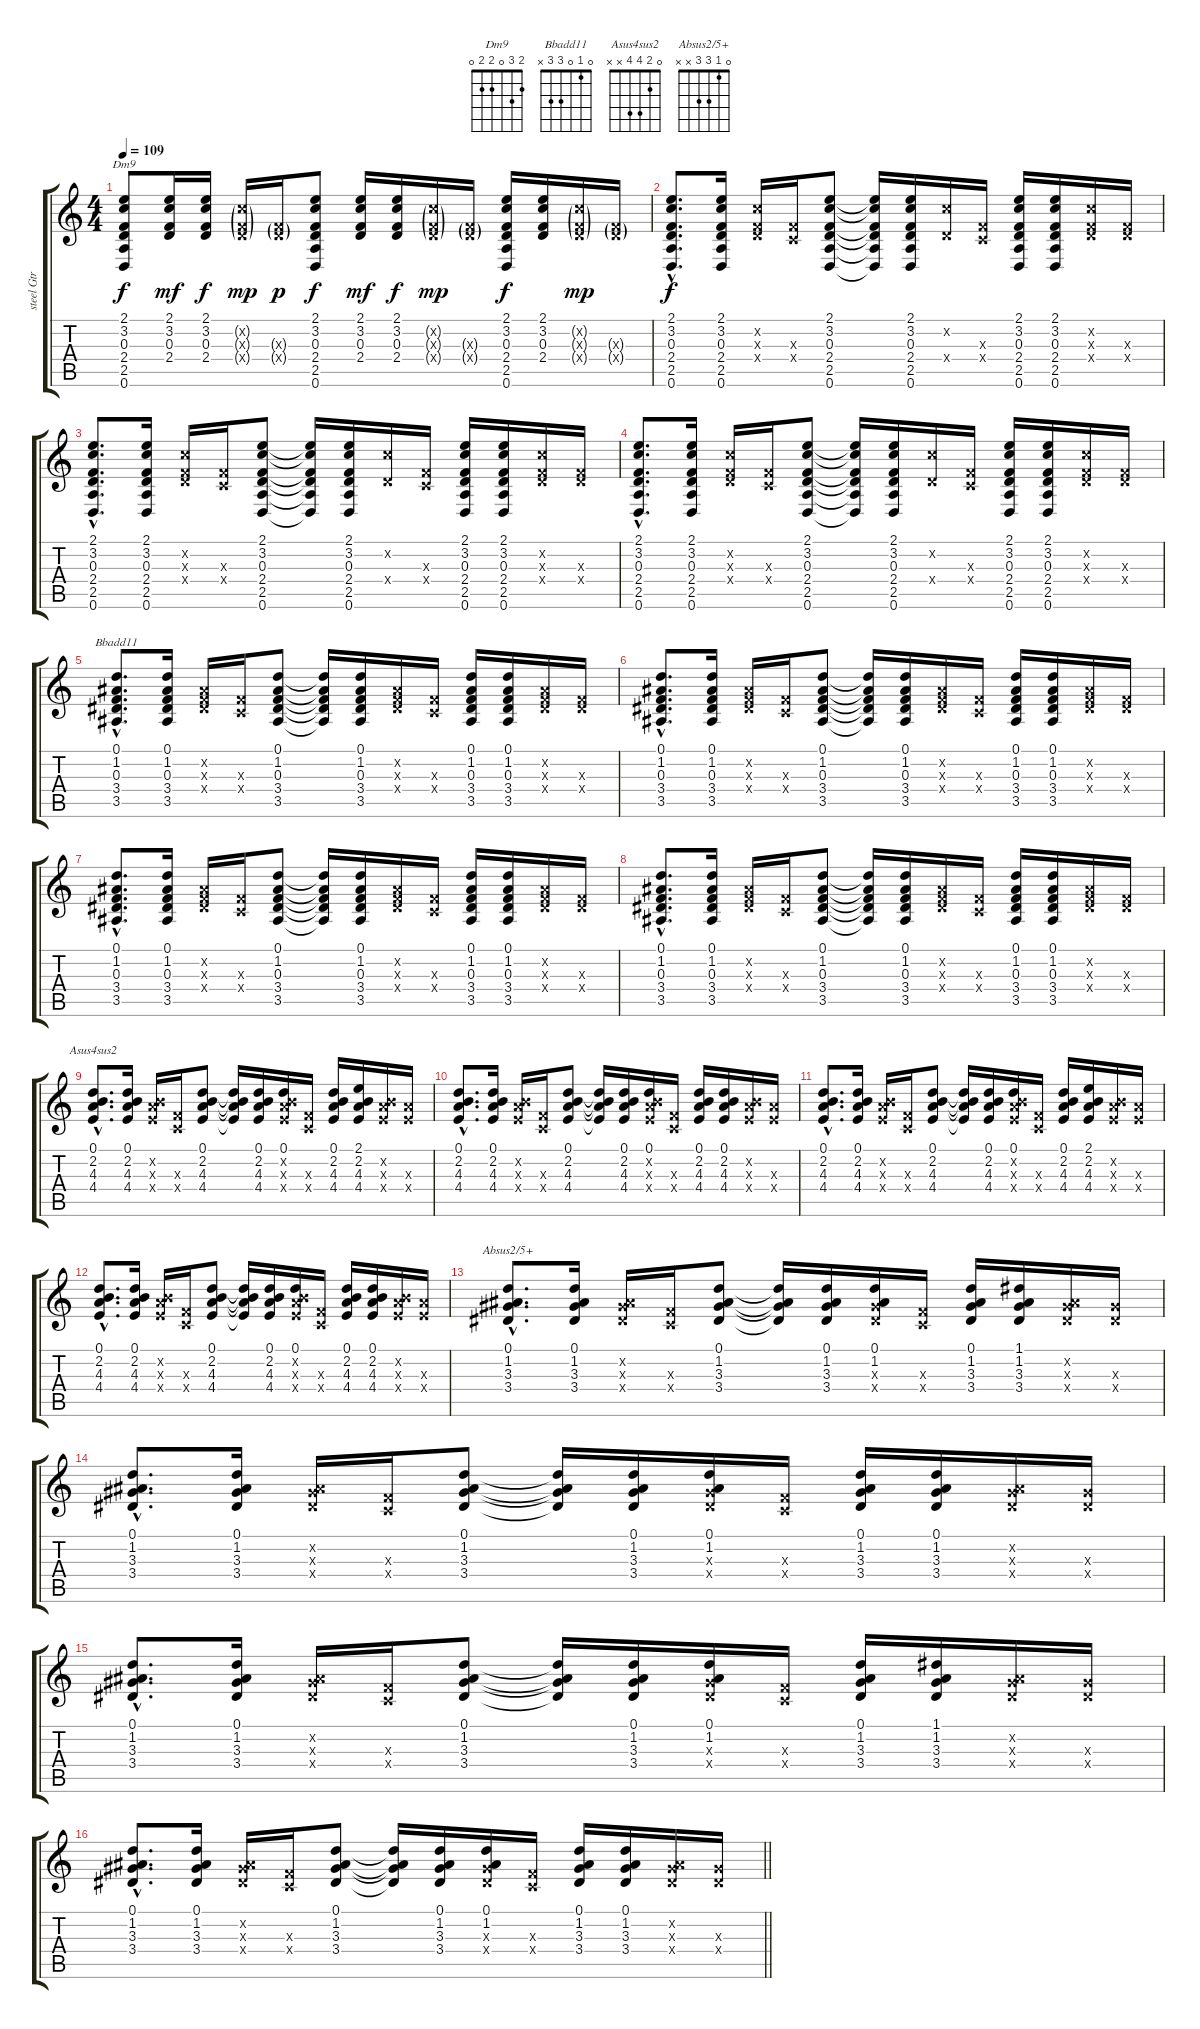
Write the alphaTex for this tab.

\track ("steel Gtr" "steel Gtr") {instrument acousticguitarsteel}
\staff {score tabs}
\tuning (D4 A3 F3 C3 G2 D2) {hide}
\chord ("Dm9" 2 3 0 2 2 0)
\chord ("Bbadd11" 0 1 0 3 3 x)
\chord ("Asus4sus2" 0 2 4 4 x x)
\chord ("Absus2/5+" 0 1 3 3 x x)
\ts (4 4)
\tempo 109
\clef g2
\ks c
(2.1 3.2 0.3 2.4 2.5 0.6).8{ch "Dm9" dy f} (2.1 3.2 0.3 2.4).16{dy mf} (2.1 3.2 0.3 2.4).16{dy f} (3.2{g x} 0.3{g x} 2.4{g x}).16{dy mp} (0.3{g x} 2.4{g x}).16{dy p} (2.1 3.2 0.3 2.4 2.5 0.6).8{dy f} (2.1 3.2 0.3 2.4).16{dy mf} (2.1 3.2 0.3 2.4).16{dy f} (3.2{g x} 0.3{g x} 2.4{g x}).16{dy mp} (0.3{g x} 2.4{g x}).16 (2.1 3.2 0.3 2.4 2.5 0.6).16{dy f} (2.1 3.2 0.3 2.4).16 (3.2{g x} 0.3{g x} 2.4{g x}).16{dy mp} (0.3{g x} 2.4{g x}).16 |
(2.1{hac} 3.2{hac} 0.3{hac} 2.4{hac} 2.5{hac} 0.6{hac}).8{d dy f} (2.1 3.2 0.3 2.4 2.5 0.6).16 (3.2{x} 0.3{x} 2.4{x}).16 (0.3{x} 0.4{x}).16 (2.1 3.2 0.3 2.4 2.5 0.6).8 (2.1{t} 3.2{t} 0.3{t} 2.4{t} 2.5{t} 0.6{t}).16 (2.1 3.2 0.3 2.4 2.5 0.6).16 (3.2{x} 2.4{x}).16 (0.3{x} 0.4{x}).16 (2.1 3.2 0.3 2.4 2.5 0.6).16 (2.1 3.2 0.3 2.4 2.5 0.6).16 (3.2{x} 0.3{x} 2.4{x}).16 (0.3{x} 2.4{x}).16 |
(2.1{hac} 3.2{hac} 0.3{hac} 2.4{hac} 2.5{hac} 0.6{hac}).8{d} (2.1 3.2 0.3 2.4 2.5 0.6).16 (3.2{x} 0.3{x} 2.4{x}).16 (0.3{x} 0.4{x}).16 (2.1 3.2 0.3 2.4 2.5 0.6).8 (2.1{t} 3.2{t} 0.3{t} 2.4{t} 2.5{t} 0.6{t}).16 (2.1 3.2 0.3 2.4 2.5 0.6).16 (3.2{x} 2.4{x}).16 (0.3{x} 0.4{x}).16 (2.1 3.2 0.3 2.4 2.5 0.6).16 (2.1 3.2 0.3 2.4 2.5 0.6).16 (3.2{x} 0.3{x} 2.4{x}).16 (0.3{x} 2.4{x}).16 |
(2.1{hac} 3.2{hac} 0.3{hac} 2.4{hac} 2.5{hac} 0.6{hac}).8{d} (2.1 3.2 0.3 2.4 2.5 0.6).16 (3.2{x} 0.3{x} 2.4{x}).16 (0.3{x} 0.4{x}).16 (2.1 3.2 0.3 2.4 2.5 0.6).8 (2.1{t} 3.2{t} 0.3{t} 2.4{t} 2.5{t} 0.6{t}).16 (2.1 3.2 0.3 2.4 2.5 0.6).16 (3.2{x} 2.4{x}).16 (0.3{x} 0.4{x}).16 (2.1 3.2 0.3 2.4 2.5 0.6).16 (2.1 3.2 0.3 2.4 2.5 0.6).16 (3.2{x} 0.3{x} 2.4{x}).16 (0.3{x} 2.4{x}).16 |
(0.1{hac} 1.2{hac} 0.3{hac} 3.4{hac} 3.5{hac}).8{d ch "Bbadd11"} (0.1 1.2 0.3 3.4 3.5).16 (1.2{x} 0.3{x} 3.4{x}).16 (0.3{x} 0.4{x}).16 (0.1 1.2 0.3 3.4 3.5).8 (0.1{t} 1.2{t} 0.3{t} 3.4{t} 3.5{t}).16 (0.1 1.2 0.3 3.4 3.5).16 (1.2{x} 0.3{x} 3.4{x}).16 (0.3{x} 0.4{x}).16 (0.1 1.2 0.3 3.4 3.5).16 (0.1 1.2 0.3 3.4 3.5).16 (1.2{x} 0.3{x} 3.4{x}).16 (0.3{x} 3.4{x}).16 |
(0.1{hac} 1.2{hac} 0.3{hac} 3.4{hac} 3.5{hac}).8{d} (0.1 1.2 0.3 3.4 3.5).16 (1.2{x} 0.3{x} 3.4{x}).16 (0.3{x} 0.4{x}).16 (0.1 1.2 0.3 3.4 3.5).8 (0.1{t} 1.2{t} 0.3{t} 3.4{t} 3.5{t}).16 (0.1 1.2 0.3 3.4 3.5).16 (1.2{x} 0.3{x} 3.4{x}).16 (0.3{x} 0.4{x}).16 (0.1 1.2 0.3 3.4 3.5).16 (0.1 1.2 0.3 3.4 3.5).16 (1.2{x} 0.3{x} 3.4{x}).16 (0.3{x} 3.4{x}).16 |
(0.1{hac} 1.2{hac} 0.3{hac} 3.4{hac} 3.5{hac}).8{d} (0.1 1.2 0.3 3.4 3.5).16 (1.2{x} 0.3{x} 3.4{x}).16 (0.3{x} 0.4{x}).16 (0.1 1.2 0.3 3.4 3.5).8 (0.1{t} 1.2{t} 0.3{t} 3.4{t} 3.5{t}).16 (0.1 1.2 0.3 3.4 3.5).16 (1.2{x} 0.3{x} 3.4{x}).16 (0.3{x} 0.4{x}).16 (0.1 1.2 0.3 3.4 3.5).16 (0.1 1.2 0.3 3.4 3.5).16 (1.2{x} 0.3{x} 3.4{x}).16 (0.3{x} 3.4{x}).16 |
(0.1{hac} 1.2{hac} 0.3{hac} 3.4{hac} 3.5{hac}).8{d} (0.1 1.2 0.3 3.4 3.5).16 (1.2{x} 0.3{x} 3.4{x}).16 (0.3{x} 0.4{x}).16 (0.1 1.2 0.3 3.4 3.5).8 (0.1{t} 1.2{t} 0.3{t} 3.4{t} 3.5{t}).16 (0.1 1.2 0.3 3.4 3.5).16 (1.2{x} 0.3{x} 3.4{x}).16 (0.3{x} 0.4{x}).16 (0.1 1.2 0.3 3.4 3.5).16 (0.1 1.2 0.3 3.4 3.5).16 (1.2{x} 0.3{x} 3.4{x}).16 (0.3{x} 3.4{x}).16 |
(0.1{hac} 2.2{hac} 4.3{hac} 4.4{hac}).8{d ch "Asus4sus2"} (0.1 2.2 4.3 4.4).16 (2.2{x} 4.3{x} 4.4{x}).16 (0.3{x} 0.4{x}).16 (0.1 2.2 4.3 4.4).8 (0.1{t} 2.2{t} 4.3{t} 4.4{t}).16 (0.1 2.2 4.3 4.4).16 (0.1 2.2{x} 4.3{x} 4.4{x}).16 (0.3{x} 0.4{x}).16 (0.1 2.2 4.3 4.4).16 (2.1 2.2 4.3 4.4).16 (2.2{x} 4.3{x} 4.4{x}).16 (4.3{x} 4.4{x}).16 |
(0.1{hac} 2.2{hac} 4.3{hac} 4.4{hac}).8{d} (0.1 2.2 4.3 4.4).16 (2.2{x} 4.3{x} 4.4{x}).16 (0.3{x} 0.4{x}).16 (0.1 2.2 4.3 4.4).8 (0.1{t} 2.2{t} 4.3{t} 4.4{t}).16 (0.1 2.2 4.3 4.4).16 (0.1 2.2{x} 4.3{x} 4.4{x}).16 (0.3{x} 0.4{x}).16 (0.1 2.2 4.3 4.4).16 (0.1 2.2 4.3 4.4).16 (2.2{x} 4.3{x} 4.4{x}).16 (4.3{x} 4.4{x}).16 |
(0.1{hac} 2.2{hac} 4.3{hac} 4.4{hac}).8{d} (0.1 2.2 4.3 4.4).16 (2.2{x} 4.3{x} 4.4{x}).16 (0.3{x} 0.4{x}).16 (0.1 2.2 4.3 4.4).8 (0.1{t} 2.2{t} 4.3{t} 4.4{t}).16 (0.1 2.2 4.3 4.4).16 (0.1 2.2{x} 4.3{x} 4.4{x}).16 (0.3{x} 0.4{x}).16 (0.1 2.2 4.3 4.4).16 (2.1 2.2 4.3 4.4).16 (2.2{x} 4.3{x} 4.4{x}).16 (4.3{x} 4.4{x}).16 |
(0.1{hac} 2.2{hac} 4.3{hac} 4.4{hac}).8{d} (0.1 2.2 4.3 4.4).16 (2.2{x} 4.3{x} 4.4{x}).16 (0.3{x} 0.4{x}).16 (0.1 2.2 4.3 4.4).8 (0.1{t} 2.2{t} 4.3{t} 4.4{t}).16 (0.1 2.2 4.3 4.4).16 (0.1 2.2{x} 4.3{x} 4.4{x}).16 (0.3{x} 0.4{x}).16 (0.1 2.2 4.3 4.4).16 (0.1 2.2 4.3 4.4).16 (2.2{x} 4.3{x} 4.4{x}).16 (4.3{x} 4.4{x}).16 |
(0.1{hac} 1.2{hac} 3.3{hac} 3.4{hac}).8{d ch "Absus2/5+"} (0.1 1.2 3.3 3.4).16 (1.2{x} 3.3{x} 3.4{x}).16 (0.3{x} 0.4{x}).16 (0.1 1.2 3.3 3.4).8 (0.1{t} 1.2{t} 3.3{t} 3.4{t}).16 (0.1 1.2 3.3 3.4).16 (0.1 1.2 3.3{x} 3.4{x}).16 (0.3{x} 0.4{x}).16 (0.1 1.2 3.3 3.4).16 (1.1 1.2 3.3 3.4).16 (1.2{x} 3.3{x} 3.4{x}).16 (3.3{x} 3.4{x}).16 |
(0.1{hac} 1.2{hac} 3.3{hac} 3.4{hac}).8{d} (0.1 1.2 3.3 3.4).16 (1.2{x} 3.3{x} 3.4{x}).16 (0.3{x} 0.4{x}).16 (0.1 1.2 3.3 3.4).8 (0.1{t} 1.2{t} 3.3{t} 3.4{t}).16 (0.1 1.2 3.3 3.4).16 (0.1 1.2 3.3{x} 3.4{x}).16 (0.3{x} 0.4{x}).16 (0.1 1.2 3.3 3.4).16 (0.1 1.2 3.3 3.4).16 (1.2{x} 3.3{x} 3.4{x}).16 (3.3{x} 3.4{x}).16 |
(0.1{hac} 1.2{hac} 3.3{hac} 3.4{hac}).8{d} (0.1 1.2 3.3 3.4).16 (1.2{x} 3.3{x} 3.4{x}).16 (0.3{x} 0.4{x}).16 (0.1 1.2 3.3 3.4).8 (0.1{t} 1.2{t} 3.3{t} 3.4{t}).16 (0.1 1.2 3.3 3.4).16 (0.1 1.2 3.3{x} 3.4{x}).16 (0.3{x} 0.4{x}).16 (0.1 1.2 3.3 3.4).16 (1.1 1.2 3.3 3.4).16 (1.2{x} 3.3{x} 3.4{x}).16 (3.3{x} 3.4{x}).16 |
\barLineRight lightlight
(0.1{hac} 1.2{hac} 3.3{hac} 3.4{hac}).8{d} (0.1 1.2 3.3 3.4).16 (1.2{x} 3.3{x} 3.4{x}).16 (0.3{x} 0.4{x}).16 (0.1 1.2 3.3 3.4).8 (0.1{t} 1.2{t} 3.3{t} 3.4{t}).16 (0.1 1.2 3.3 3.4).16 (0.1 1.2 3.3{x} 3.4{x}).16 (0.3{x} 0.4{x}).16 (0.1 1.2 3.3 3.4).16 (0.1 1.2 3.3 3.4).16 (1.2{x} 3.3{x} 3.4{x}).16 (3.3{x} 3.4{x}).16
